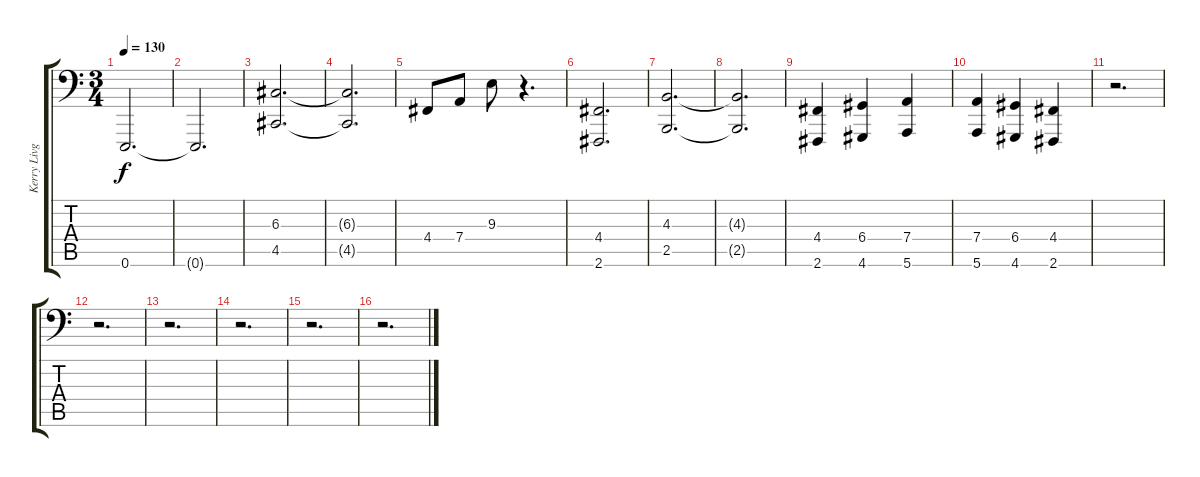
\track ("Kerry Livgren (Left Hand Piano)" "Kerry Livg") {instrument acousticgrandpiano}
\staff {score tabs}
\tuning (E3 B2 G2 D2 A1 E1) {hide}
\ts (3 4)
\tempo 130
\clef f4
\ks c
0.6{t}.2{d dy f} |
0.6{t}.2{d} |
(6.3 4.5).2{d} |
(6.3{t} 4.5{t}).2{d} |
4.4.8 7.4.8 9.3.8 r.4{d} |
(4.4 2.6).2{d} |
(4.3 2.5).2{d} |
(4.3{t} 2.5{t}).2{d} |
(4.4 2.6).4 (6.4 4.6).4 (7.4 5.6).4 |
(7.4 5.6).4 (6.4 4.6).4 (4.4 2.6).4 |
r.2{d} |
r.2{d} |
r.2{d} |
r.2{d} |
r.2{d} |
r.2{d}
